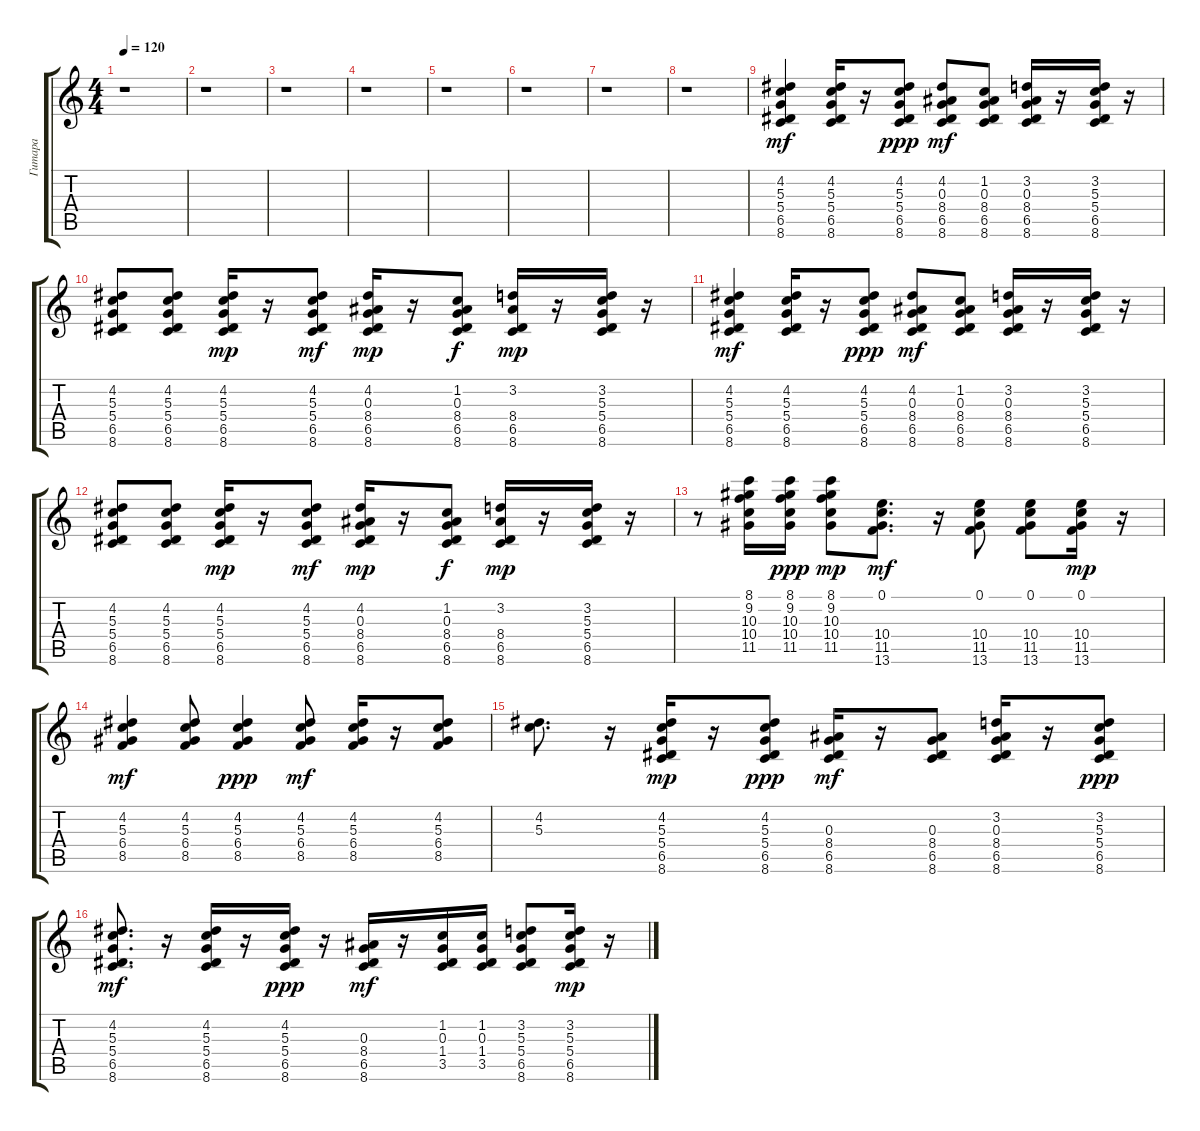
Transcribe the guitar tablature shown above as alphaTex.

\track ("Гитара" "Гитара") {instrument acousticguitarsteel}
\staff {score tabs}
\tuning (E4 B3 G3 D3 A2 E2) {hide}
\ts (4 4)
\tempo 120
\clef g2
\ks c
r.1{dy fff} |
r.1 |
r.1 |
r.1 |
r.1 |
r.1 |
r.1 |
r.1 |
(4.2 5.3 5.4 6.5 8.6).4{dy mf} (4.2 5.3 5.4 6.5 8.6).16 r.16 (4.2 5.3 5.4 6.5 8.6).8{dy ppp} (4.2 0.3 8.4 6.5 8.6).8{dy mf} (1.2 0.3 8.4 6.5 8.6).8 (3.2 0.3 8.4 6.5 8.6).16 r.16 (3.2 5.3 5.4 6.5 8.6).16 r.16 |
(4.2 5.3 5.4 6.5 8.6).8 (4.2 5.3 5.4 6.5 8.6).8 (4.2 5.3 5.4 6.5 8.6).16{dy mp} r.16 (4.2 5.3 5.4 6.5 8.6).8{dy mf} (4.2 0.3 8.4 6.5 8.6).16{dy mp} r.16 (1.2 0.3 8.4 6.5 8.6).8{dy f} (3.2 8.4 6.5 8.6).16{dy mp} r.16 (3.2 5.3 5.4 6.5 8.6).16 r.16 |
(4.2 5.3 5.4 6.5 8.6).4{dy mf} (4.2 5.3 5.4 6.5 8.6).16 r.16 (4.2 5.3 5.4 6.5 8.6).8{dy ppp} (4.2 0.3 8.4 6.5 8.6).8{dy mf} (1.2 0.3 8.4 6.5 8.6).8 (3.2 0.3 8.4 6.5 8.6).16 r.16 (3.2 5.3 5.4 6.5 8.6).16 r.16 |
(4.2 5.3 5.4 6.5 8.6).8 (4.2 5.3 5.4 6.5 8.6).8 (4.2 5.3 5.4 6.5 8.6).16{dy mp} r.16 (4.2 5.3 5.4 6.5 8.6).8{dy mf} (4.2 0.3 8.4 6.5 8.6).16{dy mp} r.16 (1.2 0.3 8.4 6.5 8.6).8{dy f} (3.2 8.4 6.5 8.6).16{dy mp} r.16 (3.2 5.3 5.4 6.5 8.6).16 r.16 |
r.8 (8.1 9.2 10.3 10.4 11.5).16 (8.1 9.2 10.3 10.4 11.5).16{dy ppp} (8.1 9.2 10.3 10.4 11.5).8{dy mp} (0.1 10.4 11.5 13.6).8{d dy mf} r.16 (0.1 10.4 11.5 13.6).8 (0.1 10.4 11.5 13.6).8 (0.1 10.4 11.5 13.6).16{dy mp} r.16 |
(4.2 5.3 6.4 8.5).4{dy mf} (4.2 5.3 6.4 8.5).8 (4.2 5.3 6.4 8.5).4{dy ppp} (4.2 5.3 6.4 8.5).8{dy mf} (4.2 5.3 6.4 8.5).16 r.16 (4.2 5.3 6.4 8.5).8 |
(4.2 5.3).8{d} r.16 (4.2 5.3 5.4 6.5 8.6).16{dy mp} r.16 (4.2 5.3 5.4 6.5 8.6).8{dy ppp} (0.3 8.4 6.5 8.6).16{dy mf} r.16 (0.3 8.4 6.5 8.6).8 (3.2 0.3 8.4 6.5 8.6).16 r.16 (3.2 5.3 5.4 6.5 8.6).8{dy ppp} |
(4.2 5.3 5.4 6.5 8.6).8{d dy mf} r.16 (4.2 5.3 5.4 6.5 8.6).16 r.16 (4.2 5.3 5.4 6.5 8.6).16{dy ppp} r.16 (0.3 8.4 6.5 8.6).16{dy mf} r.16 (1.2 0.3 1.4 3.5).16 (1.2 0.3 1.4 3.5).16 (3.2 5.3 5.4 6.5 8.6).8 (3.2 5.3 5.4 6.5 8.6).16{dy mp} r.16
